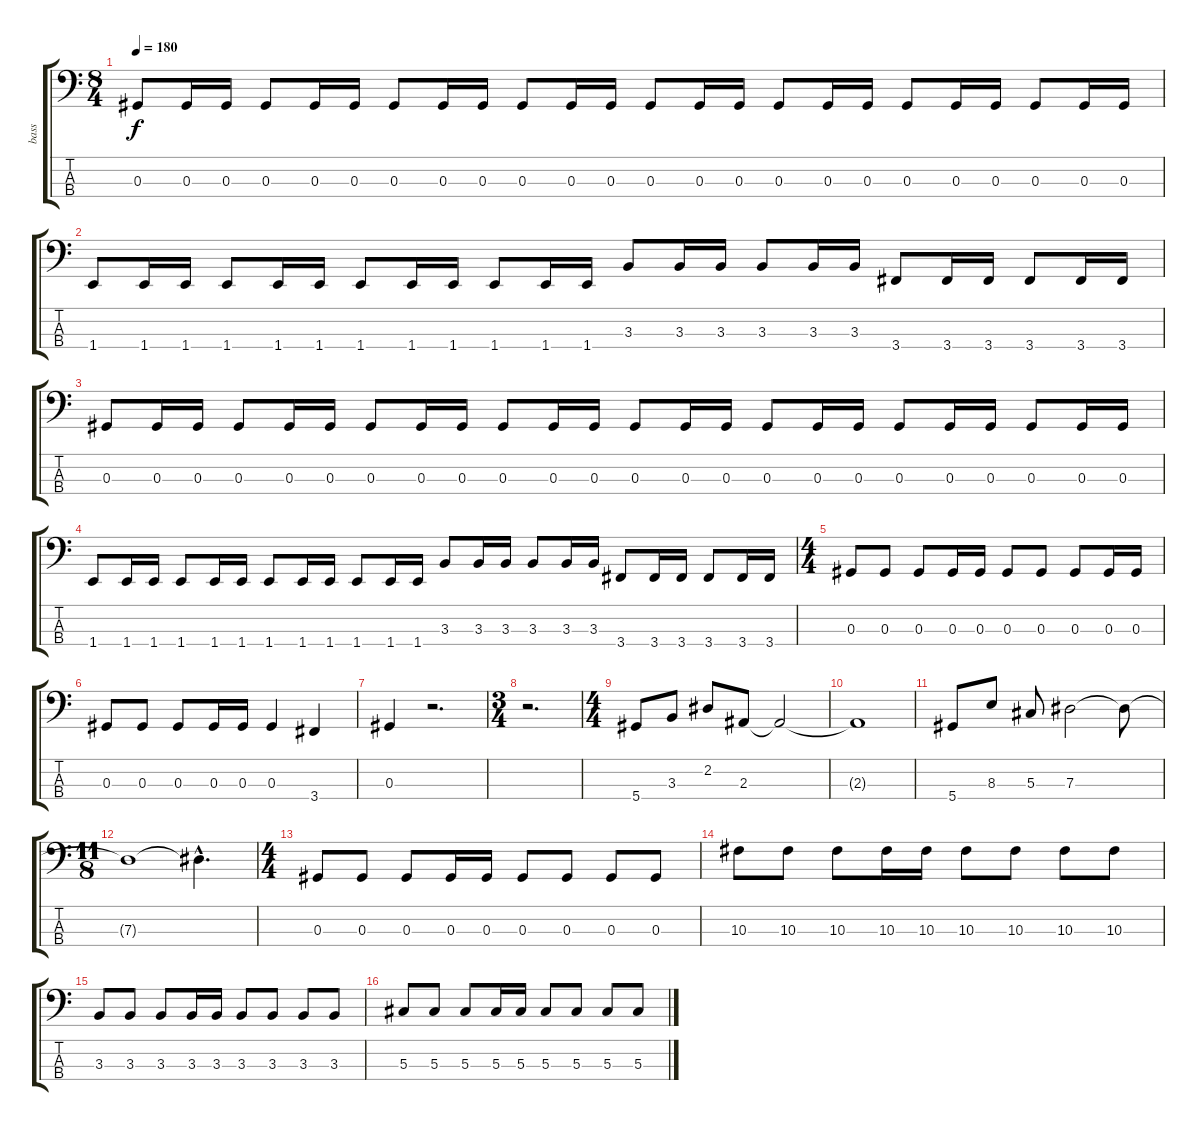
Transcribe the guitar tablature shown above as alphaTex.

\track ("bass" "bass") {instrument electricbassfinger}
\staff {score tabs}
\tuning (Gb2 Db2 Ab1 Eb1) {hide}
\ts (8 4)
\tempo 180
\clef f4
\ks c
0.3.8{dy f} 0.3.16 0.3.16 0.3.8 0.3.16 0.3.16 0.3.8 0.3.16 0.3.16 0.3.8 0.3.16 0.3.16 0.3.8 0.3.16 0.3.16 0.3.8 0.3.16 0.3.16 0.3.8 0.3.16 0.3.16 0.3.8 0.3.16 0.3.16 |
1.4.8 1.4.16 1.4.16 1.4.8 1.4.16 1.4.16 1.4.8 1.4.16 1.4.16 1.4.8 1.4.16 1.4.16 3.3.8 3.3.16 3.3.16 3.3.8 3.3.16 3.3.16 3.4.8 3.4.16 3.4.16 3.4.8 3.4.16 3.4.16 |
0.3.8 0.3.16 0.3.16 0.3.8 0.3.16 0.3.16 0.3.8 0.3.16 0.3.16 0.3.8 0.3.16 0.3.16 0.3.8 0.3.16 0.3.16 0.3.8 0.3.16 0.3.16 0.3.8 0.3.16 0.3.16 0.3.8 0.3.16 0.3.16 |
1.4.8 1.4.16 1.4.16 1.4.8 1.4.16 1.4.16 1.4.8 1.4.16 1.4.16 1.4.8 1.4.16 1.4.16 3.3.8 3.3.16 3.3.16 3.3.8 3.3.16 3.3.16 3.4.8 3.4.16 3.4.16 3.4.8 3.4.16 3.4.16 |
\ts (4 4)
0.3.8 0.3.8 0.3.8 0.3.16 0.3.16 0.3.8 0.3.8 0.3.8 0.3.16 0.3.16 |
0.3.8 0.3.8 0.3.8 0.3.16 0.3.16 0.3.4 3.4.4 |
0.3.4 r.2{d} |
\ts (3 4)
r.2{d} |
\ts (4 4)
5.4.8 3.3.8 2.2.8 2.3.8 2.3{t}.2 |
2.3{t}.1 |
5.4.8 8.3.8 5.3.8 7.3.2 7.3{t}.8 |
\ts (11 8)
7.3{t}.1 7.3{hac t}.4{d} |
\ts (4 4)
0.3.8 0.3.8 0.3.8 0.3.16 0.3.16 0.3.8 0.3.8 0.3.8 0.3.8 |
10.3.8 10.3.8 10.3.8 10.3.16 10.3.16 10.3.8 10.3.8 10.3.8 10.3.8 |
3.3.8 3.3.8 3.3.8 3.3.16 3.3.16 3.3.8 3.3.8 3.3.8 3.3.8 |
5.3.8 5.3.8 5.3.8 5.3.16 5.3.16 5.3.8 5.3.8 5.3.8 5.3.8
